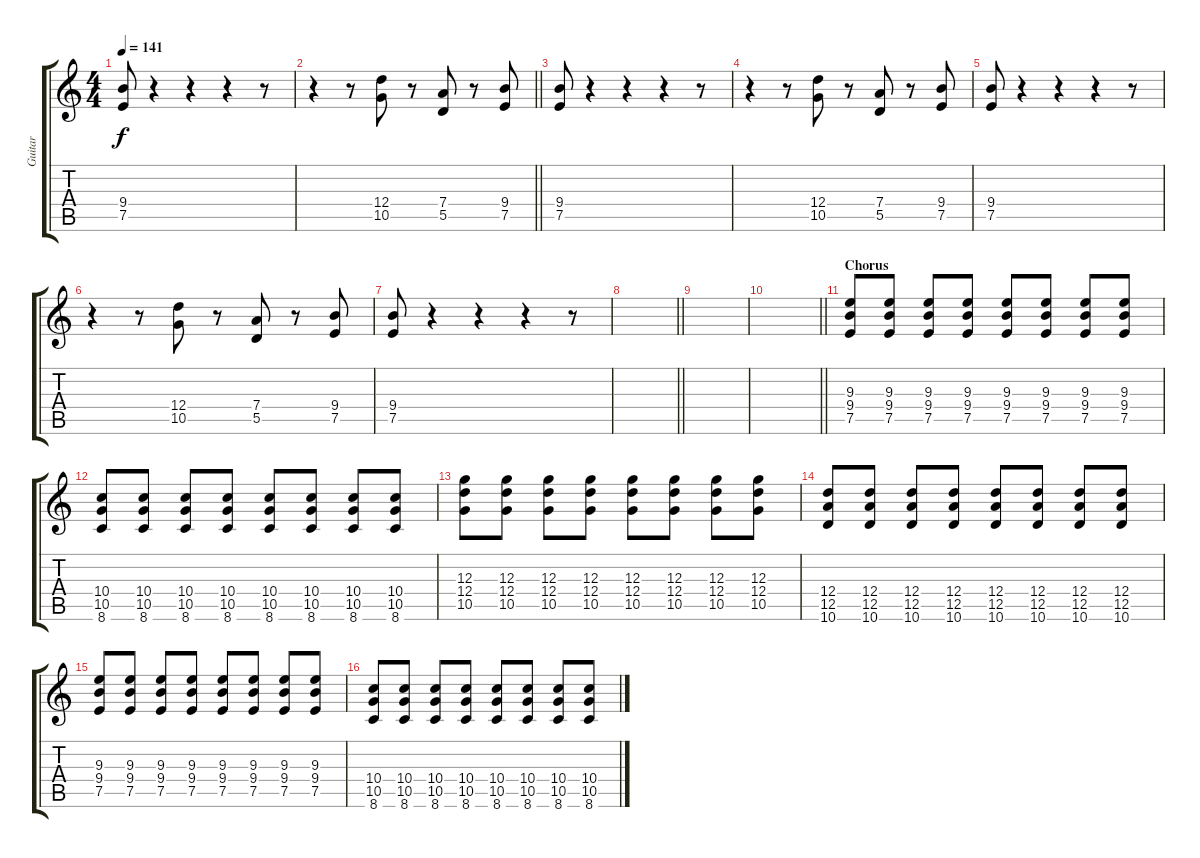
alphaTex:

\track ("Guitar" "Guitar") {instrument distortionguitar}
\staff {score tabs}
\tuning (E4 B3 G3 D3 A2 E2) {hide}
\ts (4 4)
\tempo 141
\clef g2
\ks c
(9.4 7.5).8{dy f} r.4 r.4 r.4 r.8 |
\barLineRight lightlight
r.4 r.8 (12.4 10.5).8 r.8 (7.4 5.5).8 r.8 (9.4 7.5).8 |
(9.4 7.5).8 r.4 r.4 r.4 r.8 |
r.4 r.8 (12.4 10.5).8 r.8 (7.4 5.5).8 r.8 (9.4 7.5).8 |
(9.4 7.5).8 r.4 r.4 r.4 r.8 |
r.4 r.8 (12.4 10.5).8 r.8 (7.4 5.5).8 r.8 (9.4 7.5).8 |
(9.4 7.5).8 r.4 r.4 r.4 r.8 |
\barLineRight lightlight
|
|
\barLineRight lightlight
|
\section ("" "Chorus")
(9.3 9.4 7.5).8 (9.3 9.4 7.5).8 (9.3 9.4 7.5).8 (9.3 9.4 7.5).8 (9.3 9.4 7.5).8 (9.3 9.4 7.5).8 (9.3 9.4 7.5).8 (9.3 9.4 7.5).8 |
(10.4 10.5 8.6).8 (10.4 10.5 8.6).8 (10.4 10.5 8.6).8 (10.4 10.5 8.6).8 (10.4 10.5 8.6).8 (10.4 10.5 8.6).8 (10.4 10.5 8.6).8 (10.4 10.5 8.6).8 |
(12.3 12.4 10.5).8 (12.3 12.4 10.5).8 (12.3 12.4 10.5).8 (12.3 12.4 10.5).8 (12.3 12.4 10.5).8 (12.3 12.4 10.5).8 (12.3 12.4 10.5).8 (12.3 12.4 10.5).8 |
(12.4 12.5 10.6).8 (12.4 12.5 10.6).8 (12.4 12.5 10.6).8 (12.4 12.5 10.6).8 (12.4 12.5 10.6).8 (12.4 12.5 10.6).8 (12.4 12.5 10.6).8 (12.4 12.5 10.6).8 |
(9.3 9.4 7.5).8 (9.3 9.4 7.5).8 (9.3 9.4 7.5).8 (9.3 9.4 7.5).8 (9.3 9.4 7.5).8 (9.3 9.4 7.5).8 (9.3 9.4 7.5).8 (9.3 9.4 7.5).8 |
(10.4 10.5 8.6).8 (10.4 10.5 8.6).8 (10.4 10.5 8.6).8 (10.4 10.5 8.6).8 (10.4 10.5 8.6).8 (10.4 10.5 8.6).8 (10.4 10.5 8.6).8 (10.4 10.5 8.6).8
